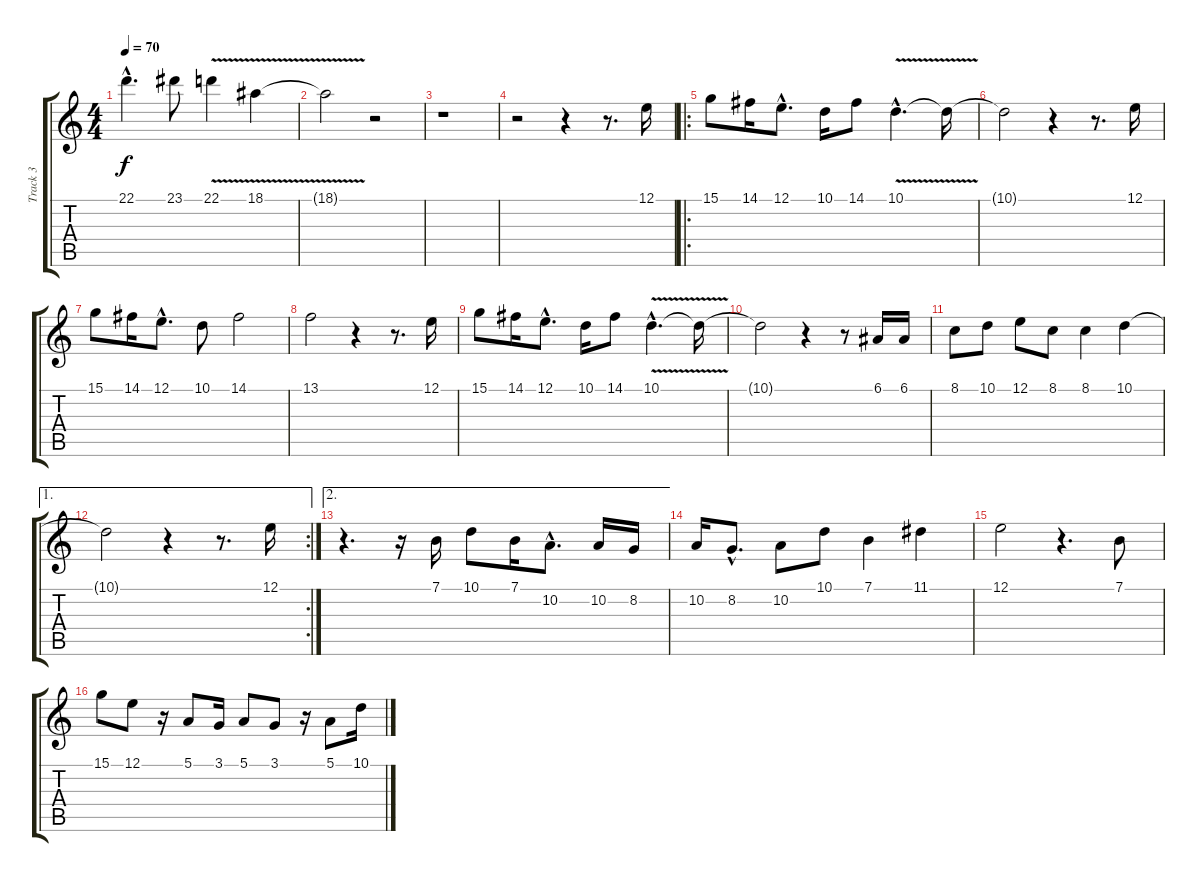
\track ("Track 3" "Track 3") {instrument lead1square}
\staff {score tabs}
\tuning (E4 B3 G3 D3 A2 E2) {hide}
\ts (4 4)
\tempo 70
\clef g2
\ks c
22.1{hac t}.4{d dy f} 23.1.8 22.1{v}.4 18.1{v}.4 |
18.1{t}.2 r.2 |
r.1 |
r.2 r.4 r.8{d} 12.1.16 |
\ro
15.1.8 14.1.16 12.1{hac}.8{d} 10.1.16 14.1.8 10.1{v hac}.4{d} 10.1{t}.16 |
10.1{t}.2 r.4 r.8{d} 12.1.16 |
15.1.8 14.1.16 12.1{hac}.8{d} 10.1.8 14.1.2 |
13.1.2 r.4 r.8{d} 12.1.16 |
15.1.8 14.1.16 12.1{hac}.8{d} 10.1.16 14.1.8 10.1{v hac}.4{d} 10.1{t}.16 |
10.1{t}.2 r.4 r.8 6.1.16 6.1.16 |
8.1.8 10.1.8 12.1.8 8.1.8 8.1.4 10.1.4 |
\ae 1
\rc 2
10.1{t}.2 r.4 r.8{d} 12.1.16 |
\ae 2
r.4{d} r.16 7.1.16 10.1.8 7.1.16 10.2{hac}.8{d} 10.2.16 8.2.16 |
10.2.16 8.2{hac}.8{d} 10.2.8 10.1.8 7.1.4 11.1.4 |
12.1.2 r.4{d} 7.1.8 |
15.1.8 12.1.8 r.16 5.1.8 3.1.16 5.1.8 3.1.8 r.16 5.1.8 10.1.16
